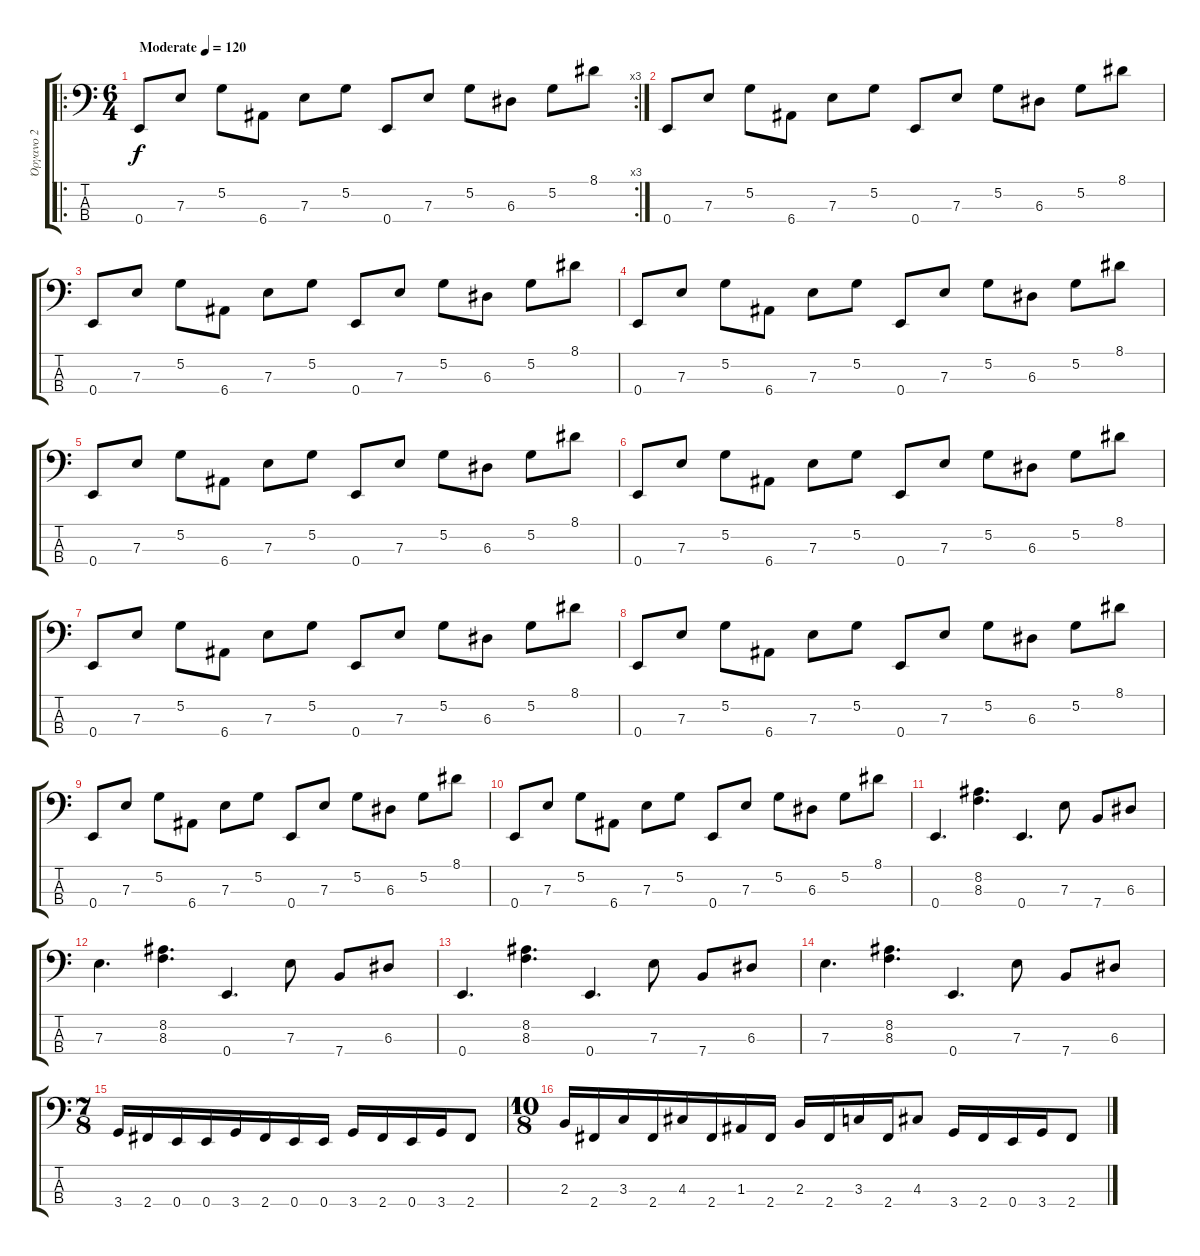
\track ("Όργανο 2" "Όργανο 2") {instrument electricbassfinger}
\staff {score tabs}
\tuning (G2 D2 A1 E1) {hide}
\ro
\rc 3
\ts (6 4)
\tempo (120 "Moderate")
\clef f4
\ks c
0.4.8{dy f instrument electricbassfinger} 7.3.8 5.2.8 6.4.8 7.3.8 5.2.8 0.4.8 7.3.8 5.2.8 6.3.8 5.2.8 8.1.8 |
0.4.8 7.3.8 5.2.8 6.4.8 7.3.8 5.2.8 0.4.8 7.3.8 5.2.8 6.3.8 5.2.8 8.1.8 |
0.4.8 7.3.8 5.2.8 6.4.8 7.3.8 5.2.8 0.4.8 7.3.8 5.2.8 6.3.8 5.2.8 8.1.8 |
0.4.8 7.3.8 5.2.8 6.4.8 7.3.8 5.2.8 0.4.8 7.3.8 5.2.8 6.3.8 5.2.8 8.1.8 |
0.4.8 7.3.8 5.2.8 6.4.8 7.3.8 5.2.8 0.4.8 7.3.8 5.2.8 6.3.8 5.2.8 8.1.8 |
0.4.8 7.3.8 5.2.8 6.4.8 7.3.8 5.2.8 0.4.8 7.3.8 5.2.8 6.3.8 5.2.8 8.1.8 |
0.4.8 7.3.8 5.2.8 6.4.8 7.3.8 5.2.8 0.4.8 7.3.8 5.2.8 6.3.8 5.2.8 8.1.8 |
0.4.8 7.3.8 5.2.8 6.4.8 7.3.8 5.2.8 0.4.8 7.3.8 5.2.8 6.3.8 5.2.8 8.1.8 |
0.4.8 7.3.8 5.2.8 6.4.8 7.3.8 5.2.8 0.4.8 7.3.8 5.2.8 6.3.8 5.2.8 8.1.8 |
0.4.8 7.3.8 5.2.8 6.4.8 7.3.8 5.2.8 0.4.8 7.3.8 5.2.8 6.3.8 5.2.8 8.1.8 |
0.4.4{d} (8.2 8.3).4{d} 0.4.4{d} 7.3.8 7.4.8 6.3.8 |
7.3.4{d} (8.2 8.3).4{d} 0.4.4{d} 7.3.8 7.4.8 6.3.8 |
0.4.4{d} (8.2 8.3).4{d} 0.4.4{d} 7.3.8 7.4.8 6.3.8 |
7.3.4{d} (8.2 8.3).4{d} 0.4.4{d} 7.3.8 7.4.8 6.3.8 |
\ts (7 8)
3.4.16 2.4.16 0.4.16 0.4.16 3.4.16 2.4.16 0.4.16 0.4.16 3.4.16 2.4.16 0.4.16 3.4.16 2.4.8 |
\ts (10 8)
2.3.16 2.4.16 3.3.16 2.4.16 4.3.16 2.4.16 1.3.16 2.4.16 2.3.16 2.4.16 3.3.16 2.4.16 4.3.8 3.4.16 2.4.16 0.4.16 3.4.16 2.4.8
